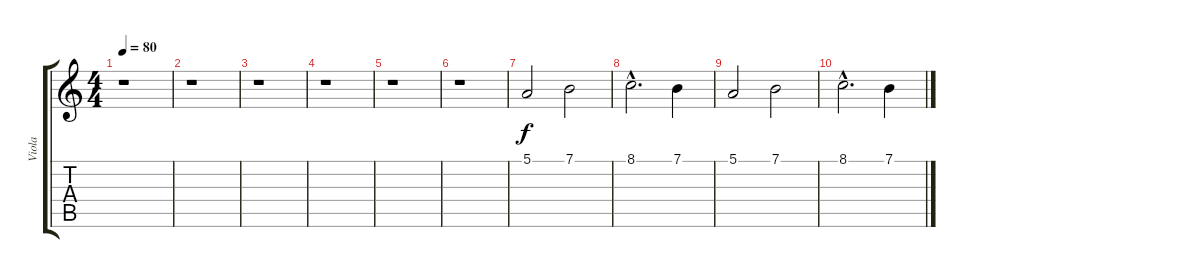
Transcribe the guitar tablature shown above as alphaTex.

\track ("Viola" "Viola") {instrument viola}
\staff {score tabs}
\tuning (E4 B3 G3 D3 A2 E2) {hide}
\ts (4 4)
\tempo 80
\clef g2
\ks c
r.1{dy f} |
r.1 |
r.1 |
r.1 |
r.1 |
r.1 |
5.1.2 7.1.2 |
8.1{hac}.2{d} 7.1.4 |
5.1.2 7.1.2 |
8.1{hac}.2{d} 7.1.4
